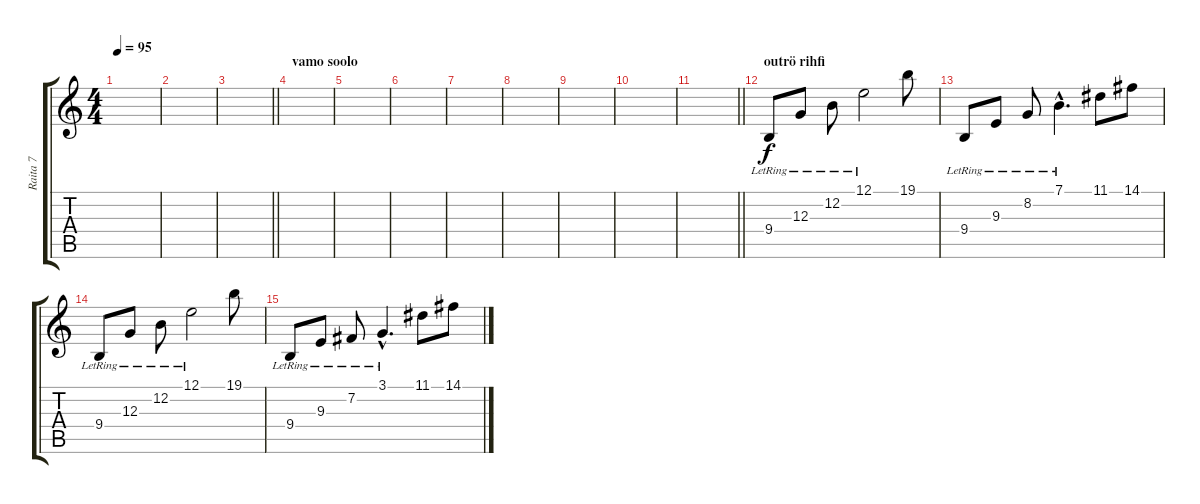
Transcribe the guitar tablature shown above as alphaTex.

\track ("Raita 7" "Raita 7") {instrument brightacousticpiano}
\staff {score tabs}
\tuning (E4 B3 G3 D3 A2 E2) {hide}
\ts (4 4)
\tempo 95
\clef g2
\ks c
|
|
\barLineRight lightlight
|
\section ("" "vamo soolo")
|
|
|
|
|
|
|
\barLineRight lightlight
|
\section ("" "outrö rihfi")
9.4{lr}.8 12.3{lr}.8 12.2{lr}.8 12.1{lr}.2 19.1.8 |
9.4{lr}.8 9.3{lr}.8 8.2{lr}.8 7.1{hac lr}.4{d} 11.1.8 14.1.8 |
9.4{lr}.8 12.3{lr}.8 12.2{lr}.8 12.1{lr}.2 19.1.8 |
9.4{lr}.8 9.3{lr}.8 7.2{lr}.8 3.1{hac lr}.4{d} 11.1.8 14.1.8
